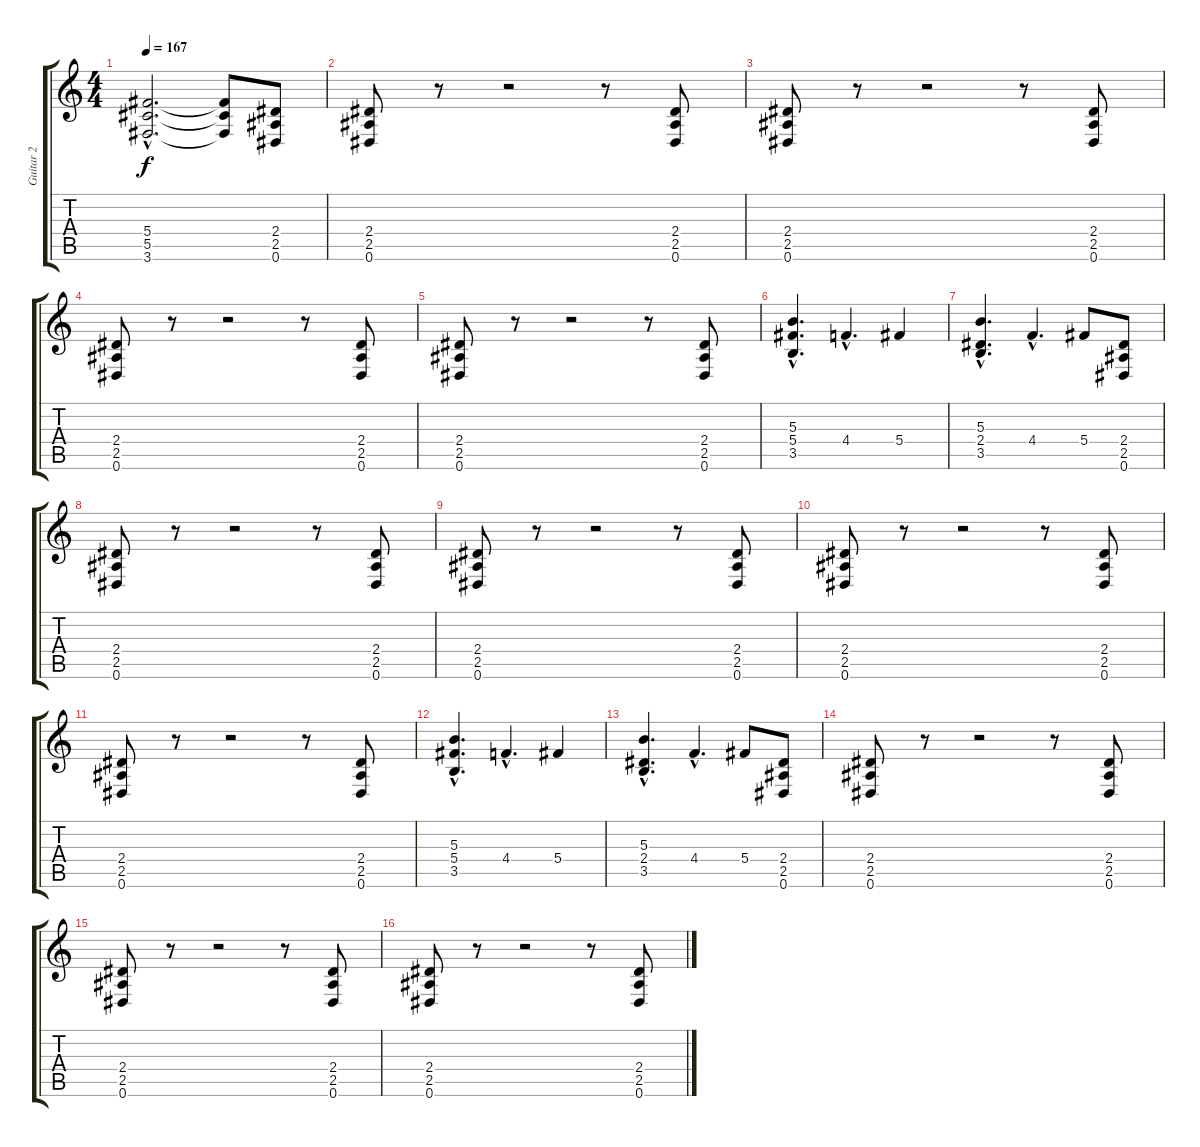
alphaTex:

\track ("Guitar 2" "Guitar 2") {instrument distortionguitar}
\staff {score tabs}
\tuning (Eb4 Bb3 Gb3 Db3 Ab2 Eb2) {hide}
\ts (4 4)
\tempo 167
\clef g2
\ks c
(5.4{hac t} 5.5{hac t} 3.6{hac t}).2{d dy f} (5.4{t} 5.5{t} 3.6{t}).8 (2.4 2.5 0.6).8 |
(2.4 2.5 0.6).8 r.8 r.2 r.8 (2.4 2.5 0.6).8 |
(2.4 2.5 0.6).8 r.8 r.2 r.8 (2.4 2.5 0.6).8 |
(2.4 2.5 0.6).8 r.8 r.2 r.8 (2.4 2.5 0.6).8 |
(2.4 2.5 0.6).8 r.8 r.2 r.8 (2.4 2.5 0.6).8 |
(5.3{hac} 5.4{hac} 3.5{hac}).4{d} 4.4{hac}.4{d} 5.4.4 |
(5.3{hac} 2.4{hac} 3.5{hac}).4{d} 4.4{hac}.4{d} 5.4.8 (2.4 2.5 0.6).8 |
(2.4 2.5 0.6).8 r.8 r.2 r.8 (2.4 2.5 0.6).8 |
(2.4 2.5 0.6).8 r.8 r.2 r.8 (2.4 2.5 0.6).8 |
(2.4 2.5 0.6).8 r.8 r.2 r.8 (2.4 2.5 0.6).8 |
(2.4 2.5 0.6).8 r.8 r.2 r.8 (2.4 2.5 0.6).8 |
(5.3{hac} 5.4{hac} 3.5{hac}).4{d} 4.4{hac}.4{d} 5.4.4 |
(5.3{hac} 2.4{hac} 3.5{hac}).4{d} 4.4{hac}.4{d} 5.4.8 (2.4 2.5 0.6).8 |
(2.4 2.5 0.6).8 r.8 r.2 r.8 (2.4 2.5 0.6).8 |
(2.4 2.5 0.6).8 r.8 r.2 r.8 (2.4 2.5 0.6).8 |
(2.4 2.5 0.6).8 r.8 r.2 r.8 (2.4 2.5 0.6).8
